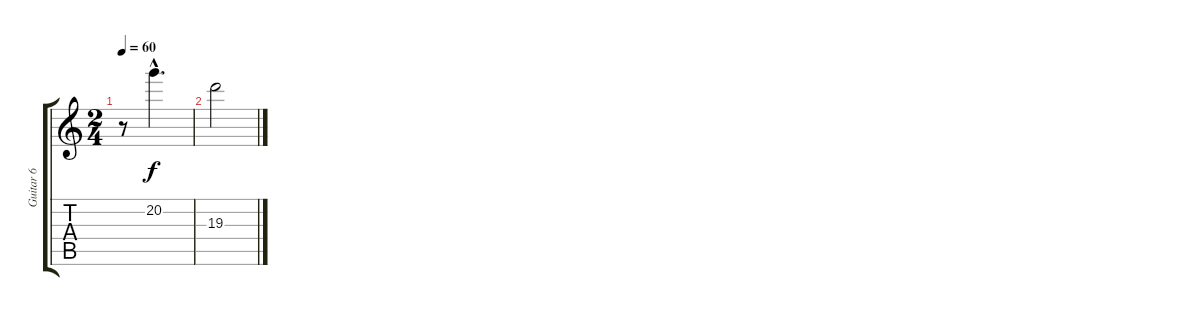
\track ("Guitar 6" "Guitar 6") {instrument distortionguitar}
\staff {score tabs}
\tuning (E4 B3 G3 D3 A2 E2) {hide}
\ts (2 4)
\tempo 60
\clef g2
\ks c
r.8{dy f} 20.2{hac}.4{d} |
19.3.2
